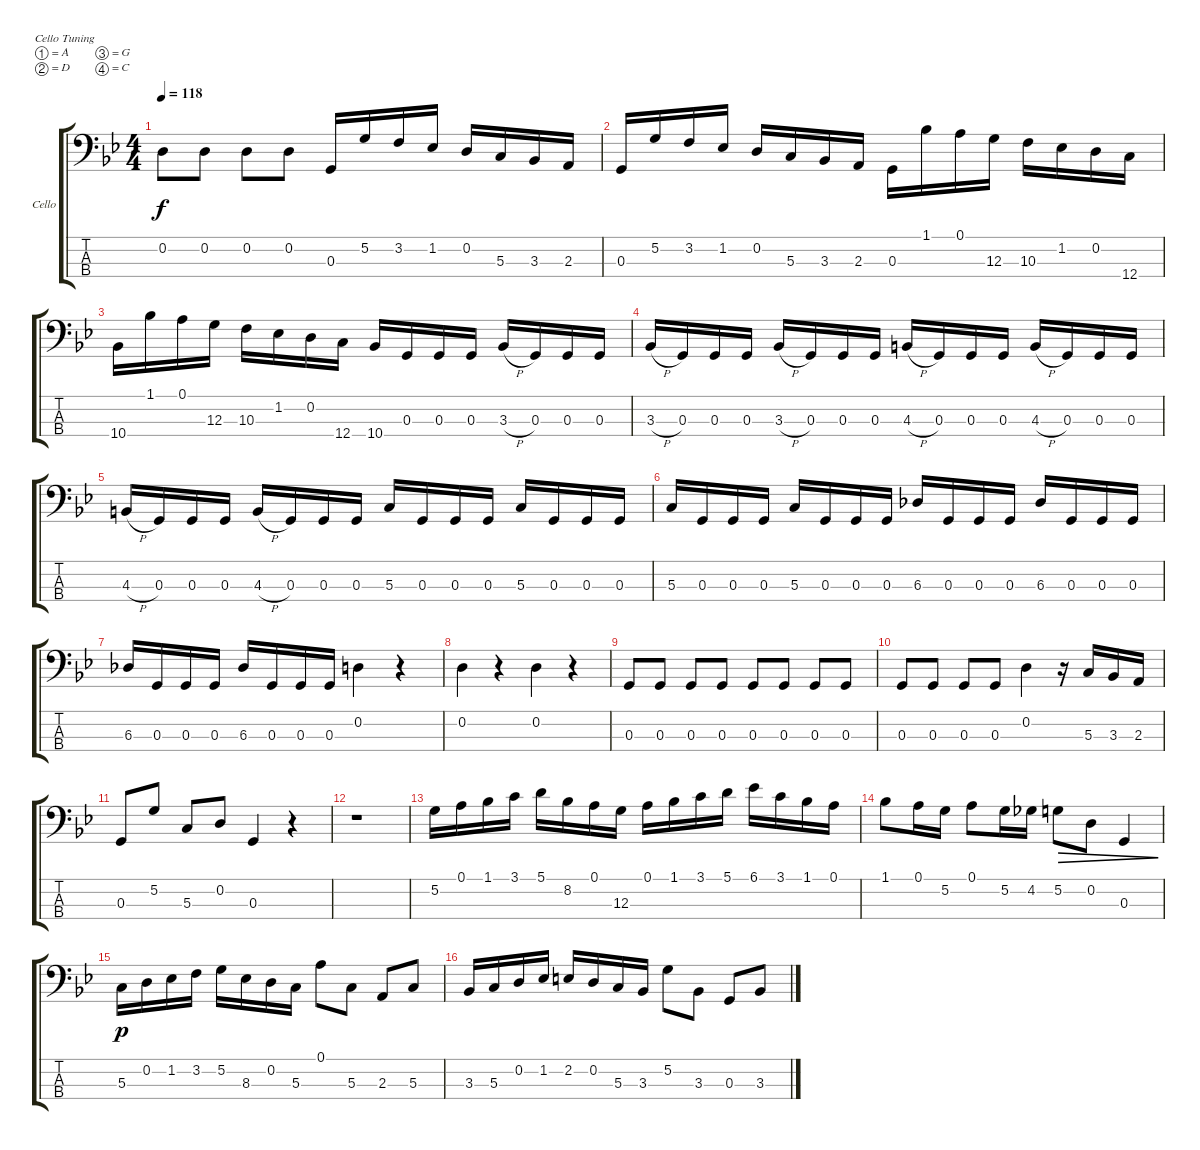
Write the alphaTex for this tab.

\defaultSystemsLayout 4
\bracketExtendMode groupsimilarinstruments
\firstSystemTrackNameOrientation horizontal
\otherSystemsTrackNameOrientation horizontal
\track ("Cello 2" "Cello") {instrument cello}
\staff {score tabs}
\tuning (A3 D3 G2 C2)
\ts (4 4)
\tempo 118
\clef f4
\ks gminor
0.2.8{dy f} 0.2.8 0.2.8 0.2.8 0.3.16 5.2.16 3.2.16 1.2.16 0.2.16 5.3.16 3.3.16 2.3.16 |
0.3.16 5.2.16 3.2.16 1.2.16 0.2.16 5.3.16 3.3.16 2.3.16 0.3.16 1.1.16 0.1.16 12.3.16 10.3.16 1.2.16 0.2.16 12.4.16 |
10.4.16 1.1.16 0.1.16 12.3.16 10.3.16 1.2.16 0.2.16 12.4.16 10.4.16 0.3.16 0.3.16 0.3.16 3.3{h}.16 0.3.16 0.3.16 0.3.16 |
3.3{h}.16 0.3.16 0.3.16 0.3.16 3.3{h}.16 0.3.16 0.3.16 0.3.16 4.3{h}.16 0.3.16 0.3.16 0.3.16 4.3{h}.16 0.3.16 0.3.16 0.3.16 |
4.3{h}.16 0.3.16 0.3.16 0.3.16 4.3{h}.16 0.3.16 0.3.16 0.3.16 5.3.16 0.3.16 0.3.16 0.3.16 5.3.16 0.3.16 0.3.16 0.3.16 |
5.3.16 0.3.16 0.3.16 0.3.16 5.3.16 0.3.16 0.3.16 0.3.16 6.3.16 0.3.16 0.3.16 0.3.16 6.3.16 0.3.16 0.3.16 0.3.16 |
6.3.16 0.3.16 0.3.16 0.3.16 6.3.16 0.3.16 0.3.16 0.3.16 0.2.4 r.4 |
0.2.4 r.4 0.2.4 r.4 |
0.3.8 0.3.8 0.3.8 0.3.8 0.3.8 0.3.8 0.3.8 0.3.8 |
0.3.8 0.3.8 0.3.8 0.3.8 0.2.4 r.16 5.3.16 3.3.16 2.3.16 |
0.3.8 5.2.8 5.3.8 0.2.8 0.3.4 r.4 |
r.1 |
5.2.16 0.1.16 1.1.16 3.1.16 5.1.16 8.2.16 0.1.16 12.3.16 0.1.16 1.1.16 3.1.16 5.1.16 6.1.16 3.1.16 1.1.16 0.1.16 |
1.1.8 0.1.16 5.2.16 0.1.8 5.2.16 4.2.16 5.2.8{dec} 0.2.8{dec} 0.3.4{dec} |
5.3.16{dy p} 0.2.16 1.2.16 3.2.16 5.2.16 8.3.16 0.2.16 5.3.16 0.1.8 5.3.8 2.3.8 5.3.8 |
3.3.16 5.3.16 0.2.16 1.2.16 2.2.16 0.2.16 5.3.16 3.3.16 5.2.8 3.3.8 0.3.8 3.3.8
